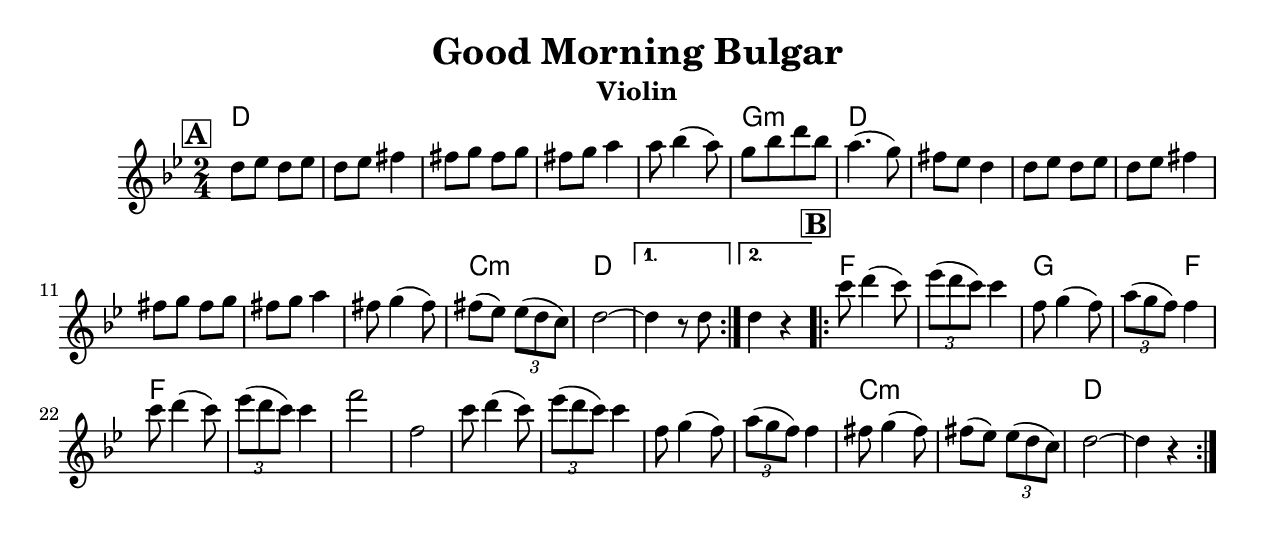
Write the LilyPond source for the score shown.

\version "2.24.0"
\include "english.ly"
%\pointAndClickOff
\paper{
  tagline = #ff
  print-all-headers = ##t
  #(set-paper-size "letter")
}
date = #(strftime "%d-%m-%Y" (localtime (current-time)))

%\markup{ \italic{ \date }  }

%\markup{ Got something to say? }

global = {
  \clef treble
  \key g \minor
  \time 2/4
  \set Score.rehearsalMarkFormatter = #format-mark-box-alphabet
}
%\include "Good-Morning.ly"
%#################################### Melody ########################
%melody =  \transpose c d \relative c' {  %transpose for clarinet
melody = \relative c'' {
  \global
  %\partial 16*3 a16 d f   %lead in notes

  \repeat volta 2{
   \mark \default
   d8 ef d ef
   d8 ef fs4
   fs8 g fs g
   fs8 g a4

   a8 bf4(a8)
   g8 [bf d bf]
   a4.(g8)|
   fs8 ef d4

   d8 ef d ef
   d8 ef fs4
   fs8 g fs g
   fs8 g a4

   fs8g4(fs8)
   fs8(ef) \tuplet 3/2{ef8(d c)}
   d2~

  }
  \alternative {
    { d4 r8 d}
    {d4 r }
  }

  \repeat volta 2{
   \mark \default

   c'8 d4(c8)
   \tuplet 3/2 {ef8 (d c)} c4
   f,8 g4 (f8)
   \tuplet 3/2{ a8(g f)} f4

   c'8 d4(c8)
   \tuplet 3/2 {ef8 (d c)} c4
   f2
   f,2
   c'8 d4(c8)
   \tuplet 3/2 {ef8 (d c)} c4

   f,8 g4 (f8)
   \tuplet 3/2{ a8(g f)} f4
   fs8 g4(fs8)
   fs8(ef) \tuplet 3/2 {ef8(d c)}
   d2~
   d4 r
  }


}
%################################# Lyrics #####################
%\addlyrics{ \set stanza = #"1. " }
%################################# Chords #######################
harmonies = \chordmode {
  d2*5
  g2:m
  d2*7
  c2:m
  d2*3
  %b
  f2*2
  g4*3 f4
  f2*8
  c2*2:m %or maybe E dim?
  d2*2
}

\score {
  <<
    \new ChordNames {
      \set chordChanges = ##f
      \harmonies
    }
    \new Staff   \melody
  >>
  \header{
    title= "Good Morning Bulgar"
    subtitle=""
    composer= ""
    instrument = "Violin"
    arranger= ""
  }
  \midi{\tempo 4 = 120}
  \layout{indent = 1.0\cm}
}
%{
% more verses:
\markup{}
\markup {
  \fill-line {
    \hspace #0.1 % distance from left margin
    \column {
      \line { "1."
	\column {
	  ""
	}
      }
      \hspace #0.2 % vertical distance between verses
      \line { "2."
	\column {
	 ""
	}
      }
    }
    \hspace #0.1  % horiz. distance between columns
    \column {
      \line { "3."
	\column {
	  ""
	}
      }
      \hspace #0.2 % distance between verses
      \line { "4."
	\column {
	 ""
	}
      }
    }
    \hspace #0.1 % distance to right margin
  }
}

%}
